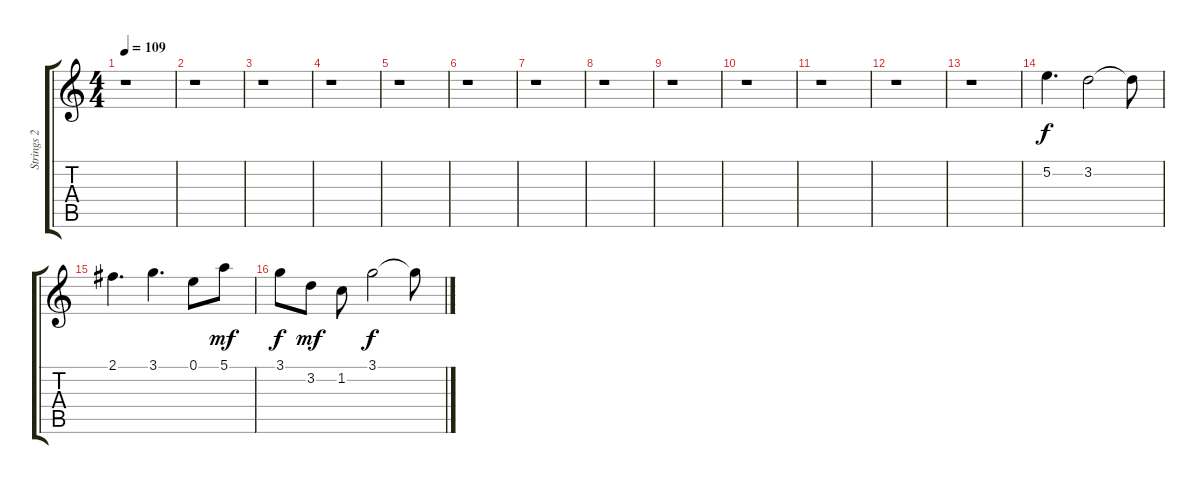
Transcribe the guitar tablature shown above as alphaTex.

\track ("Strings 2" "Strings 2") {instrument acousticguitarnylon}
\staff {score tabs}
\tuning (E4 B3 G3 D3 A2 E2) {hide}
\ts (4 4)
\tempo 109
\clef g2
\ks c
r.1{dy f instrument acousticguitarnylon} |
r.1 |
r.1 |
r.1 |
r.1 |
r.1 |
r.1 |
r.1 |
r.1 |
r.1 |
r.1 |
r.1 |
r.1 |
5.2.4{d} 3.2.2 3.2{t}.8 |
2.1.4{d} 3.1.4{d} 0.1.8 5.1.8{dy mf} |
3.1.8{dy f} 3.2.8{dy mf} 1.2.8 3.1.2{dy f} 3.1{t}.8
